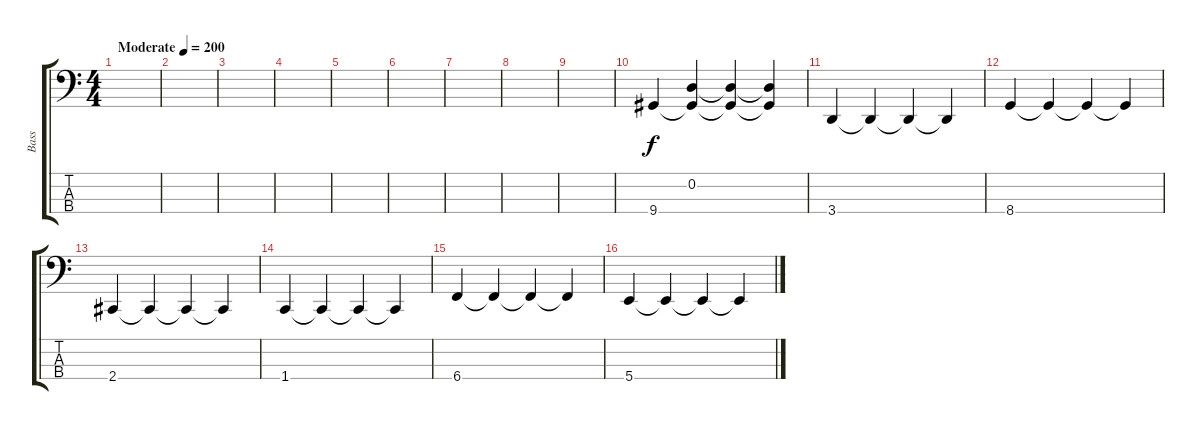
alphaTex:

\track ("Bass" "Bass") {instrument electricbassfinger}
\staff {score tabs}
\tuning (G2 D2 A1 B0) {hide}
\ts (4 4)
\tempo (200 "Moderate")
\clef f4
\ks c
|
|
|
|
|
|
|
|
|
9.4.4 (0.2 9.4{t}).4 (0.2{t} 9.4{t}).4 (0.2{t} 9.4{t}).4 |
3.4.4 3.4{t}.4 3.4{t}.4 3.4{t}.4 |
8.4.4 8.4{t}.4 8.4{t}.4 8.4{t}.4 |
2.4.4 2.4{t}.4 2.4{t}.4 2.4{t}.4 |
1.4.4 1.4{t}.4 1.4{t}.4 1.4{t}.4 |
6.4.4 6.4{t}.4 6.4{t}.4 6.4{t}.4 |
5.4.4 5.4{t}.4 5.4{t}.4 5.4{t}.4
